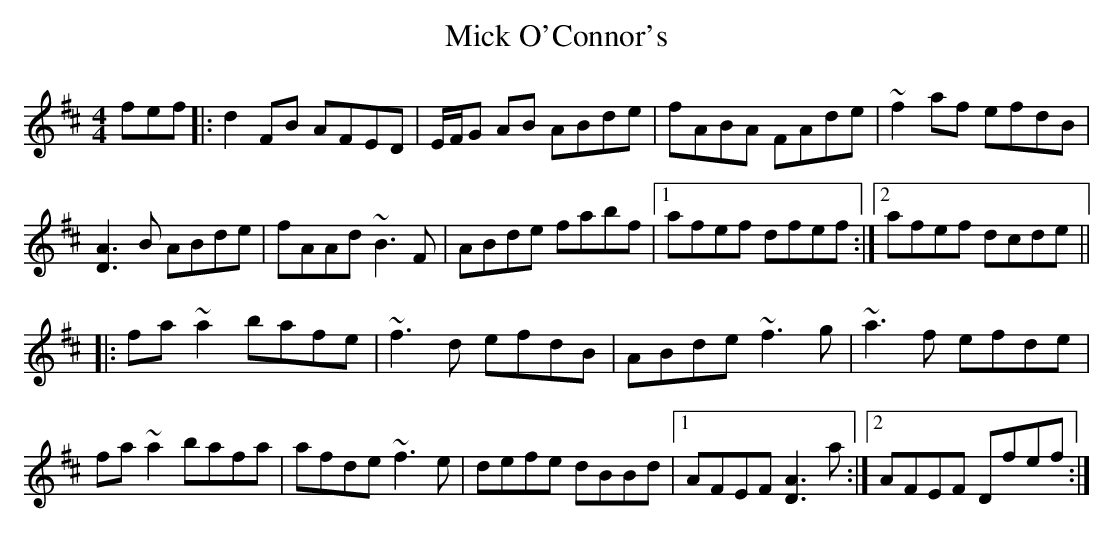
X:1
T: Mick O'Connor's
M: 4/4
L: 1/8
K: Dmaj
fef|:d2FB AFED|E/F/G AB ABde|fABA FAde|~f2af efdB|
[D3A3]B ABde|fAAd ~B3F|ABde fabf|1afef dfef:|2afef dcde||
|:fa~a2 bafe|~f3d efdB|ABde ~f3g|~a3f efde|
fa~a2 bafa|afde ~f3e|defe dBBd|1AFEF [D3A3]a:|2AFEF Dfef:|
